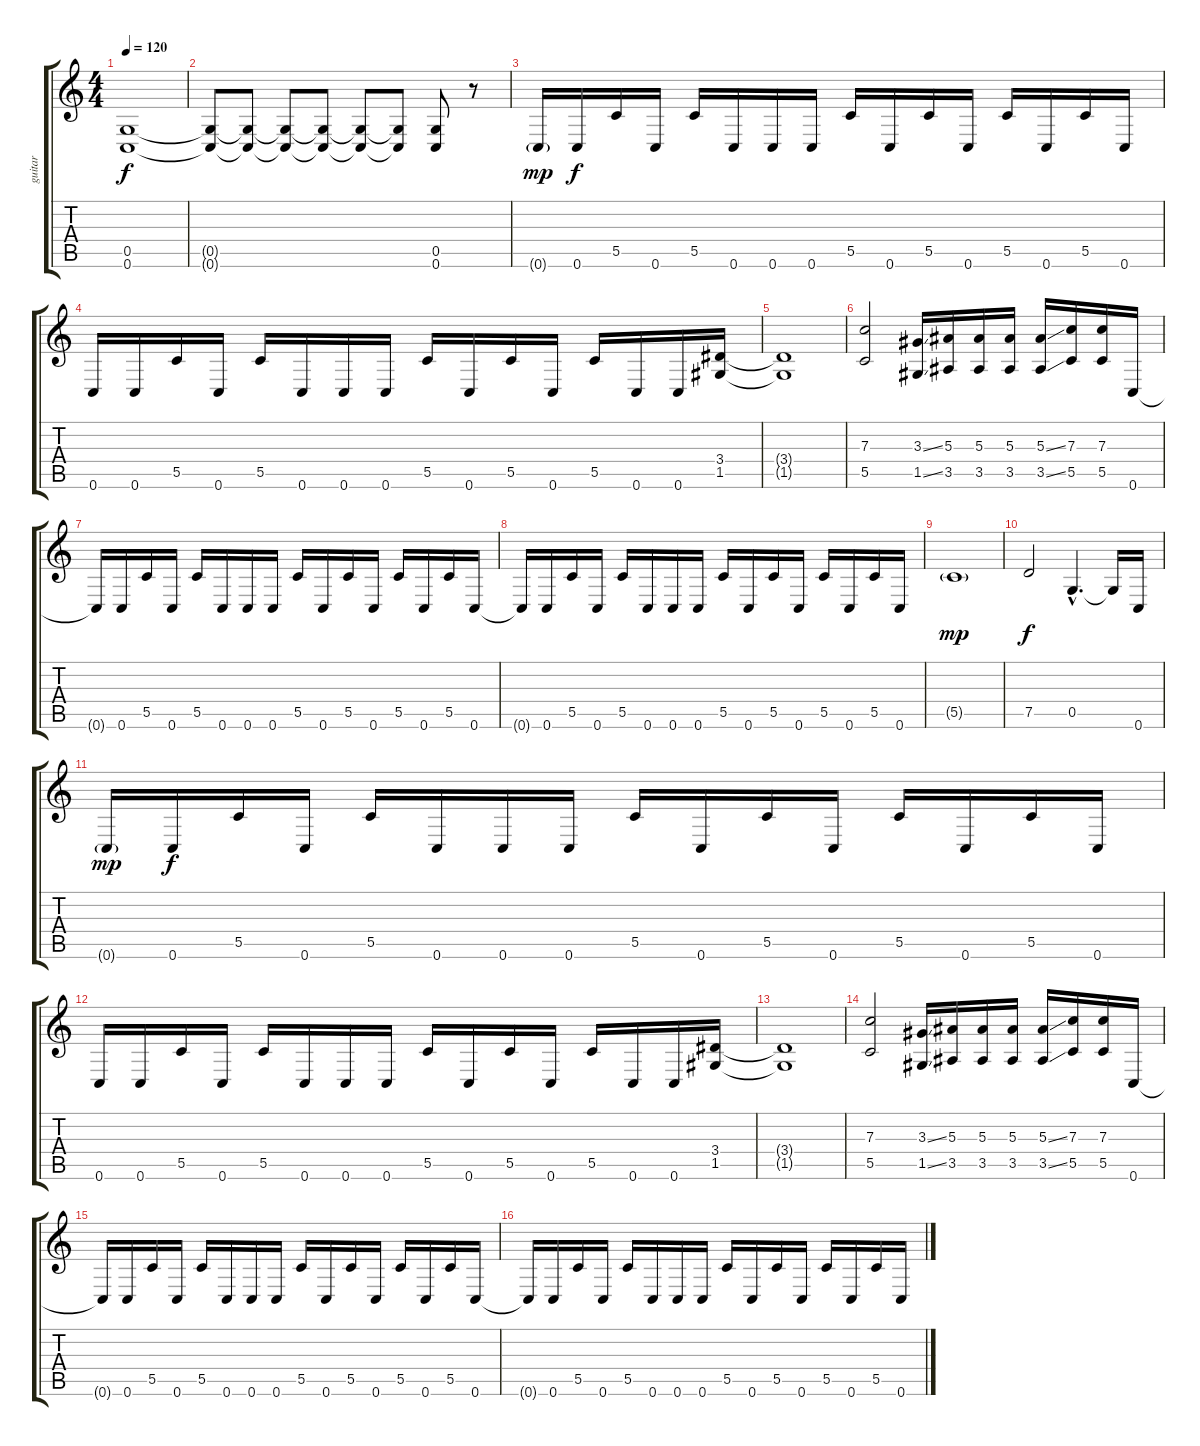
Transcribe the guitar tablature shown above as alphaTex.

\track ("guitar" "guitar") {instrument distortionguitar}
\staff {score tabs}
\tuning (D4 A3 F3 C3 G2 C2) {hide}
\ts (4 4)
\tempo 120
\clef g2
\ks c
(0.5 0.6).1{dy f instrument distortionguitar} |
(0.5{t} 0.6{t}).8 (0.5{t} 0.6{t}).8 (0.5{t} 0.6{t}).8 (0.5{t} 0.6{t}).8 (0.5{t} 0.6{t}).8 (0.5{t} 0.6{t}).8 (0.5 0.6).8 r.8 |
0.6{g}.16{dy mp} 0.6.16{dy f} 5.5.16 0.6.16 5.5.16 0.6.16 0.6.16 0.6.16 5.5.16 0.6.16 5.5.16 0.6.16 5.5.16 0.6.16 5.5.16 0.6.16 |
0.6.16 0.6.16 5.5.16 0.6.16 5.5.16 0.6.16 0.6.16 0.6.16 5.5.16 0.6.16 5.5.16 0.6.16 5.5.16 0.6.16 0.6.16 (3.4 1.5).16 |
(3.4{t} 1.5{t}).1 |
(7.3 5.5).2 (3.3{ss} 1.5{ss}).16 (5.3 3.5).16 (5.3 3.5).16 (5.3 3.5).16 (5.3{ss} 3.5{ss}).16 (7.3 5.5).16 (7.3 5.5).16 0.6.16 |
0.6{t}.16 0.6.16 5.5.16 0.6.16 5.5.16 0.6.16 0.6.16 0.6.16 5.5.16 0.6.16 5.5.16 0.6.16 5.5.16 0.6.16 5.5.16 0.6.16 |
0.6{t}.16 0.6.16 5.5.16 0.6.16 5.5.16 0.6.16 0.6.16 0.6.16 5.5.16 0.6.16 5.5.16 0.6.16 5.5.16 0.6.16 5.5.16 0.6.16 |
5.5{g}.1{dy mp} |
7.5.2{dy f} 0.5{hac}.4{d} 0.5{t}.16 0.6.16 |
0.6{g}.16{dy mp} 0.6.16{dy f} 5.5.16 0.6.16 5.5.16 0.6.16 0.6.16 0.6.16 5.5.16 0.6.16 5.5.16 0.6.16 5.5.16 0.6.16 5.5.16 0.6.16 |
0.6.16 0.6.16 5.5.16 0.6.16 5.5.16 0.6.16 0.6.16 0.6.16 5.5.16 0.6.16 5.5.16 0.6.16 5.5.16 0.6.16 0.6.16 (3.4 1.5).16 |
(3.4{t} 1.5{t}).1 |
(7.3 5.5).2 (3.3{ss} 1.5{ss}).16 (5.3 3.5).16 (5.3 3.5).16 (5.3 3.5).16 (5.3{ss} 3.5{ss}).16 (7.3 5.5).16 (7.3 5.5).16 0.6.16 |
0.6{t}.16 0.6.16 5.5.16 0.6.16 5.5.16 0.6.16 0.6.16 0.6.16 5.5.16 0.6.16 5.5.16 0.6.16 5.5.16 0.6.16 5.5.16 0.6.16 |
0.6{t}.16 0.6.16 5.5.16 0.6.16 5.5.16 0.6.16 0.6.16 0.6.16 5.5.16 0.6.16 5.5.16 0.6.16 5.5.16 0.6.16 5.5.16 0.6.16
